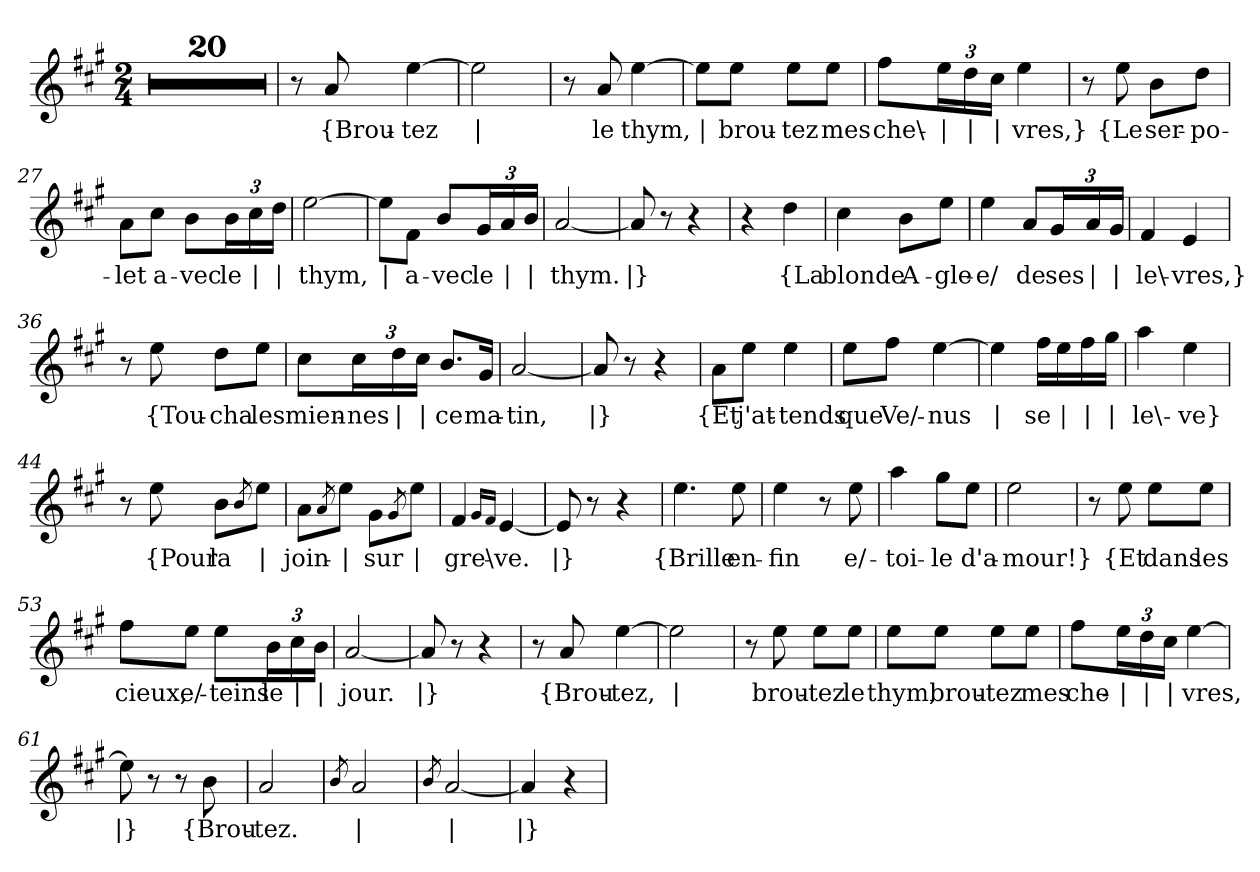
**kern	**text
*part1	*part1
*staff1	*staff1
*clefG2	*
*k[f#c#g#]	*
*M2/4	*
=1	=1
2r	.
=2	=2
2r	.
=3	=3
2r	.
=4	=4
2r	.
=5	=5
2r	.
=6	=6
2r	.
=7	=7
2r	.
=8	=8
2r	.
=9	=9
2r	.
=10	=10
2r	.
=11	=11
2r	.
=12	=12
2r	.
=13	=13
2r	.
=14	=14
2r	.
=15	=15
2r	.
=16	=16
2r	.
=17	=17
2r	.
=18	=18
2r	.
!!LO:LB:g=z
=19	=19
2r	.
=20	=20
2r	.
=21	=21
8r	.
!	!LO:LY:b
8a/	{Brou-
!	!LO:LY:b
[4ee\	-tez
=22	=22
!	!LO:LY:b
2ee\]	|
=23	=23
8r	.
!	!LO:LY:b
8a/	le
!	!LO:LY:b
[4ee\	thym,
=24	=24
!	!LO:LY:b
8ee\L]	|
!	!LO:LY:b
8ee\J	brou-
!	!LO:LY:b
8ee\L	-tez
!	!LO:LY:b
8ee\J	mes
=25	=25
!	!LO:LY:b
8ff#\L	che\-
*Xbrackettup	*
!	!LO:LY:b
24ee\L	|
!	!LO:LY:b
24dd\	|
!	!LO:LY:b
24cc#\JJ	|
!	!LO:LY:b
4ee\	-vres,}
=26	=26
8r	.
!	!LO:LY:b
8ee\	{Le
!	!LO:LY:b
8b\L	ser-
!	!LO:LY:b
8dd\J	-po-
!!LO:LB:g=z
=27	=27
!	!LO:LY:b
8a\L	-let
!	!LO:LY:b
8cc#\J	a-
!	!LO:LY:b
8b\L	-vec
!	!LO:LY:b
24b\L	le
!	!LO:LY:b
24cc#\	|
!	!LO:LY:b
24dd\JJ	|
=28	=28
!	!LO:LY:b
[2ee\	thym,
=29	=29
!	!LO:LY:b
8ee\L]	|
!	!LO:LY:b
8f#\J	a-
!	!LO:LY:b
8b/L	-vec
!	!LO:LY:b
24g#/L	le
!	!LO:LY:b
24a/	|
!	!LO:LY:b
24b/JJ	|
=30	=30
!	!LO:LY:b
[2a/	thym.
=31	=31
!	!LO:LY:b
8a/]	|}
8r	.
4r	.
=32	=32
4r	.
!	!LO:LY:b
4dd\	{La
=33	=33
!	!LO:LY:b
4cc#\	blonde
!	!LO:LY:b
8b\L	A-
!	!LO:LY:b
8ee\J	-gle-
=34	=34
!	!LO:LY:b
4ee\	-e/
!	!LO:LY:b
8a/L	de
!	!LO:LY:b
24g#/L	ses
!	!LO:LY:b
24a/	|
!	!LO:LY:b
24g#/JJ	|
!!LO:LB:g=z
=35	=35
!	!LO:LY:b
4f#/	le\-
!	!LO:LY:b
4e/	-vres,}
=36	=36
8r	.
!	!LO:LY:b
8ee\	{Tou-
!	!LO:LY:b
8dd\L	-cha
!	!LO:LY:b
8ee\J	les
=37	=37
!	!LO:LY:b
8cc#\L	mien-
!	!LO:LY:b
24cc#\L	-nes
!	!LO:LY:b
24dd\	|
!	!LO:LY:b
24cc#\JJ	|
!	!LO:LY:b
8.b/L	ce
!	!LO:LY:b
16g#/Jk	ma-
=38	=38
!	!LO:LY:b
[2a/	-tin,
=39	=39
!	!LO:LY:b
8a/]	|}
8r	.
4r	.
=40	=40
!	!LO:LY:b
8a\L	{Et
!	!LO:LY:b
8ee\J	j'at-
!	!LO:LY:b
4ee\	-tends
=41	=41
!	!LO:LY:b
8ee\L	que
!	!LO:LY:b
8ff#\J	Ve/-
!	!LO:LY:b
[4ee\	-nus
!!LO:LB:g=z
=42	=42
!	!LO:LY:b
4ee\]	|
!	!LO:LY:b
16ff#\LL	se
!	!LO:LY:b
16ee\	|
!	!LO:LY:b
16ff#\	|
!	!LO:LY:b
16gg#\JJ	|
=43	=43
!	!LO:LY:b
4aa\	le\-
!	!LO:LY:b
4ee\	-ve}
=44	=44
8r	.
!	!LO:LY:b
8ee\	{Pour
!	!LO:LY:b
8b\L	la
8qb/	.
!	!LO:LY:b
8ee\J	|
=45	=45
!	!LO:LY:b
8a\L	-join-
8qa/	.
!	!LO:LY:b
8ee\J	|
!	!LO:LY:b
8g#\L	sur
8qg#/	.
!	!LO:LY:b
8ee\J	|
=46	=46
!	!LO:LY:b
4f#/	gre\-
16qg#/LL	.
16qf#/JJ	.
!	!LO:LY:b
[4e/	-ve.
=47	=47
!	!LO:LY:b
8e/]	|}
8r	.
4r	.
=48	=48
!	!LO:LY:b
4.ee\	{Brille
!	!LO:LY:b
8ee\	en-
=49	=49
!	!LO:LY:b
4ee\	-fin
8r	.
!	!LO:LY:b
8ee\	e/-
!!LO:LB:g=z
=50	=50
!	!LO:LY:b
4aa\	-toi-
!	!LO:LY:b
8gg#\L	-le
!	!LO:LY:b
8ee\J	d'a-
=51	=51
!	!LO:LY:b
2ee\	-mour!}
=52	=52
8r	.
!	!LO:LY:b
8ee\	{Et
!	!LO:LY:b
8ee\L	dans
!	!LO:LY:b
8ee\J	les
=53	=53
!	!LO:LY:b
8ff#\L	cieux,
!	!LO:LY:b
8ee\J	e/-
!	!LO:LY:b
8ee\L	-teins
!	!LO:LY:b
24b\L	le
!	!LO:LY:b
24cc#\	|
!	!LO:LY:b
24b\JJ	|
=54	=54
!	!LO:LY:b
[2a/	jour.
=55	=55
!	!LO:LY:b
8a/]	|}
8r	.
4r	.
=56	=56
8r	.
!	!LO:LY:b
8a/	{Brou-
!	!LO:LY:b
[4ee\	-tez,
=57	=57
!	!LO:LY:b
2ee\]	|
!!LO:LB:g=z
=58	=58
8r	.
!	!LO:LY:b
8ee\	brou-
!	!LO:LY:b
8ee\L	-tez
!	!LO:LY:b
8ee\J	le
=59	=59
!	!LO:LY:b
8ee\L	thym,
!	!LO:LY:b
8ee\J	brou-
!	!LO:LY:b
8ee\L	-tez
!	!LO:LY:b
8ee\J	mes
=60	=60
!	!LO:LY:b
8ff#\L	che-
!	!LO:LY:b
24ee\L	|
!	!LO:LY:b
24dd\	|
!	!LO:LY:b
24cc#\JJ	|
!	!LO:LY:b
[4ee\	-vres,
=61	=61
!	!LO:LY:b
8ee\]	|}
8r	.
8r	.
!	!LO:LY:b
8b\	{Brou-
=62	=62
!	!LO:LY:b
2a/	-tez.
=63	=63
8qb/	.
!	!LO:LY:b
2a/	|
=64	=64
8qb/	.
!	!LO:LY:b
[2a/	|
=65	=65
!	!LO:LY:b
4a/]	|}
4r	.
=	=
*-	*-
